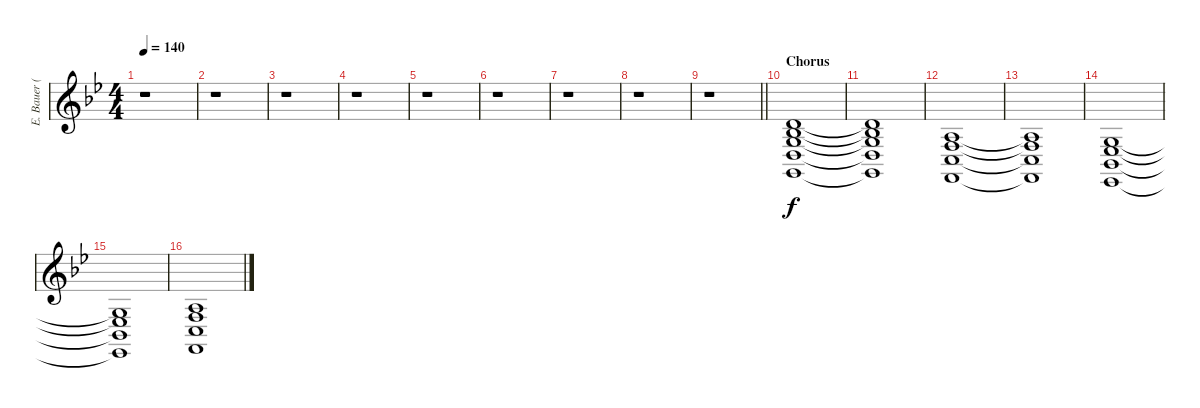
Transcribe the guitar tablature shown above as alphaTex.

\track ("E. Bauer (Keyboard)" "E. Bauer (") {instrument choiraahs}
\staff {score}
\tuning (E4 B3 G3 D3 A2 E2 B1) {hide}
\ts (4 4)
\tempo 140
\clef g2
\ks gminor
r.1{dy f} |
r.1 |
r.1 |
r.1 |
r.1 |
r.1 |
r.1 |
r.1 |
\barLineRight lightlight
r.1 |
\section ("" "Chorus")
(3.2 3.3 5.4 5.5 3.6).1 |
(3.2{t} 3.3{t} 5.4{t} 5.5{t} 3.6{t}).1 |
(2.3 3.4 3.5 1.6).1 |
(2.3{t} 3.4{t} 3.5{t} 1.6{t}).1 |
(5.4 6.5 6.6 4.7).1 |
(5.4{t} 6.5{t} 6.6{t} 4.7{t}).1 |
(2.3 3.4 3.5 1.6).1
